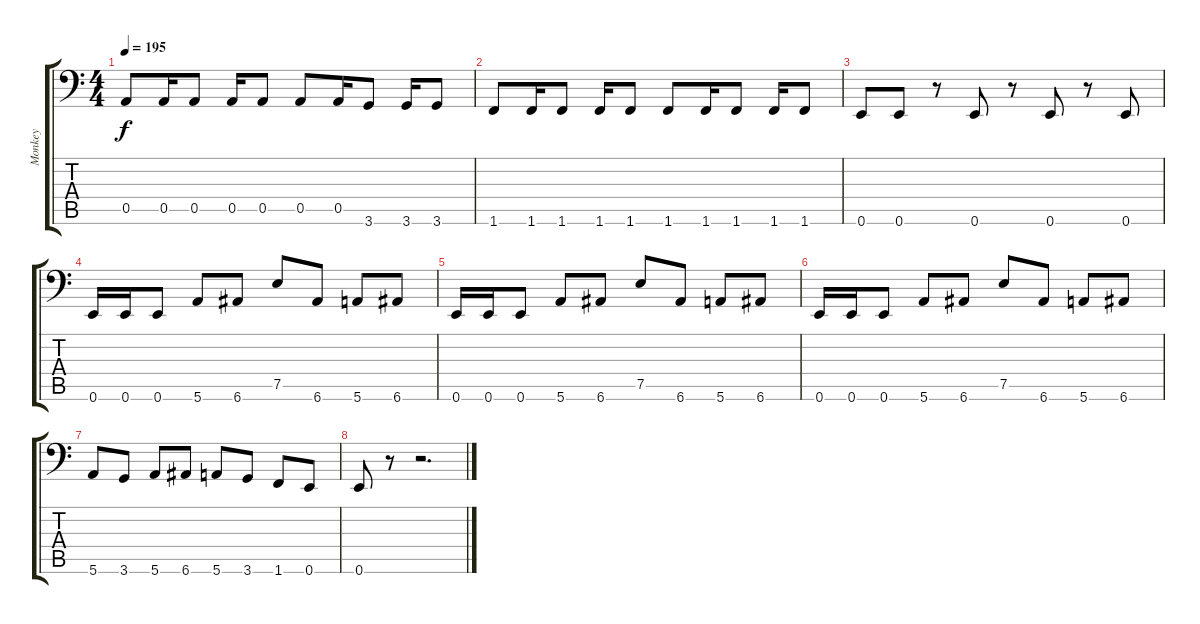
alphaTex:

\track ("Monkey" "Monkey") {instrument electricbassfinger}
\staff {score tabs}
\tuning (E3 B2 G2 D2 A1 E1) {hide}
\ts (4 4)
\tempo 195
\clef f4
\ks c
0.5.8{dy f} 0.5.16 0.5.8 0.5.16 0.5.8 0.5.8 0.5.16 3.6.8 3.6.16 3.6.8 |
1.6.8 1.6.16 1.6.8 1.6.16 1.6.8 1.6.8 1.6.16 1.6.8 1.6.16 1.6.8 |
0.6.8 0.6.8 r.8 0.6.8 r.8 0.6.8 r.8 0.6.8 |
0.6.16 0.6.16 0.6.8 5.6.8 6.6.8 7.5.8 6.6.8 5.6.8 6.6.8 |
0.6.16 0.6.16 0.6.8 5.6.8 6.6.8 7.5.8 6.6.8 5.6.8 6.6.8 |
0.6.16 0.6.16 0.6.8 5.6.8 6.6.8 7.5.8 6.6.8 5.6.8 6.6.8 |
5.6.8 3.6.8 5.6.8 6.6.8 5.6.8 3.6.8 1.6.8 0.6.8 |
0.6.8 r.8 r.2{d}
